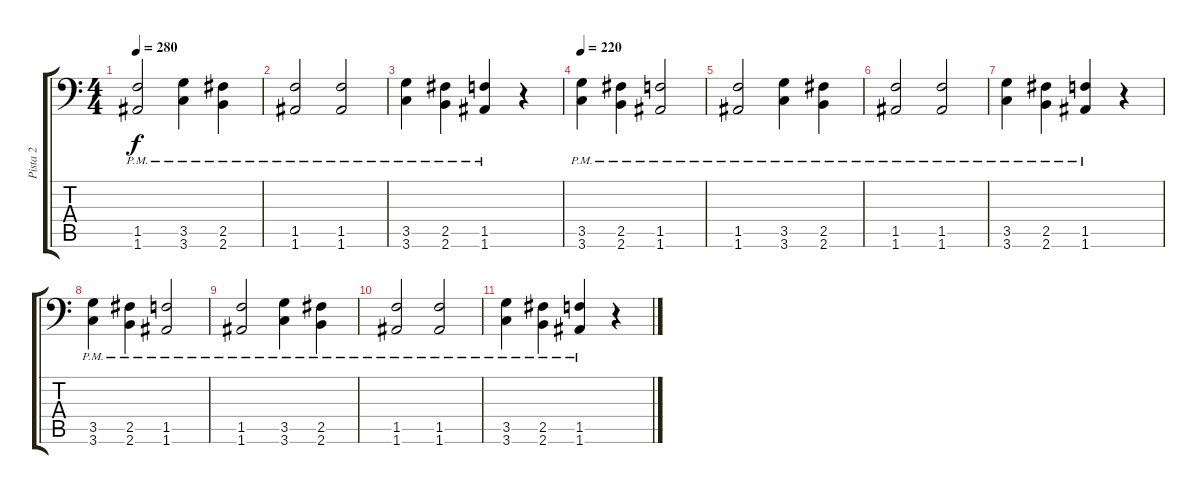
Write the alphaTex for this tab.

\track ("Pista 2" "Pista 2") {instrument distortionguitar}
\staff {score tabs}
\tuning (B3 Gb3 D3 A2 E2 A1) {hide}
\ts (4 4)
\tempo 280
\clef f4
\ks c
(1.5{pm} 1.6{pm}).2{dy f} (3.5{pm} 3.6{pm}).4 (2.5{pm} 2.6{pm}).4 |
(1.5{pm} 1.6{pm}).2 (1.5{pm} 1.6{pm}).2 |
(3.5{pm} 3.6{pm}).4 (2.5{pm} 2.6{pm}).4 (1.5{pm} 1.6{pm}).4 r.4 |
\tempo 220
(3.5{pm} 3.6{pm}).4 (2.5{pm} 2.6{pm}).4 (1.5{pm} 1.6{pm}).2 |
(1.5{pm} 1.6{pm}).2 (3.5{pm} 3.6{pm}).4 (2.5{pm} 2.6{pm}).4 |
(1.5{pm} 1.6{pm}).2 (1.5{pm} 1.6{pm}).2 |
(3.5{pm} 3.6{pm}).4 (2.5{pm} 2.6{pm}).4 (1.5{pm} 1.6{pm}).4 r.4 |
(3.5{pm} 3.6{pm}).4 (2.5{pm} 2.6{pm}).4 (1.5{pm} 1.6{pm}).2 |
(1.5{pm} 1.6{pm}).2 (3.5{pm} 3.6{pm}).4 (2.5{pm} 2.6{pm}).4 |
(1.5{pm} 1.6{pm}).2 (1.5{pm} 1.6{pm}).2 |
(3.5{pm} 3.6{pm}).4 (2.5{pm} 2.6{pm}).4 (1.5{pm} 1.6{pm}).4 r.4
